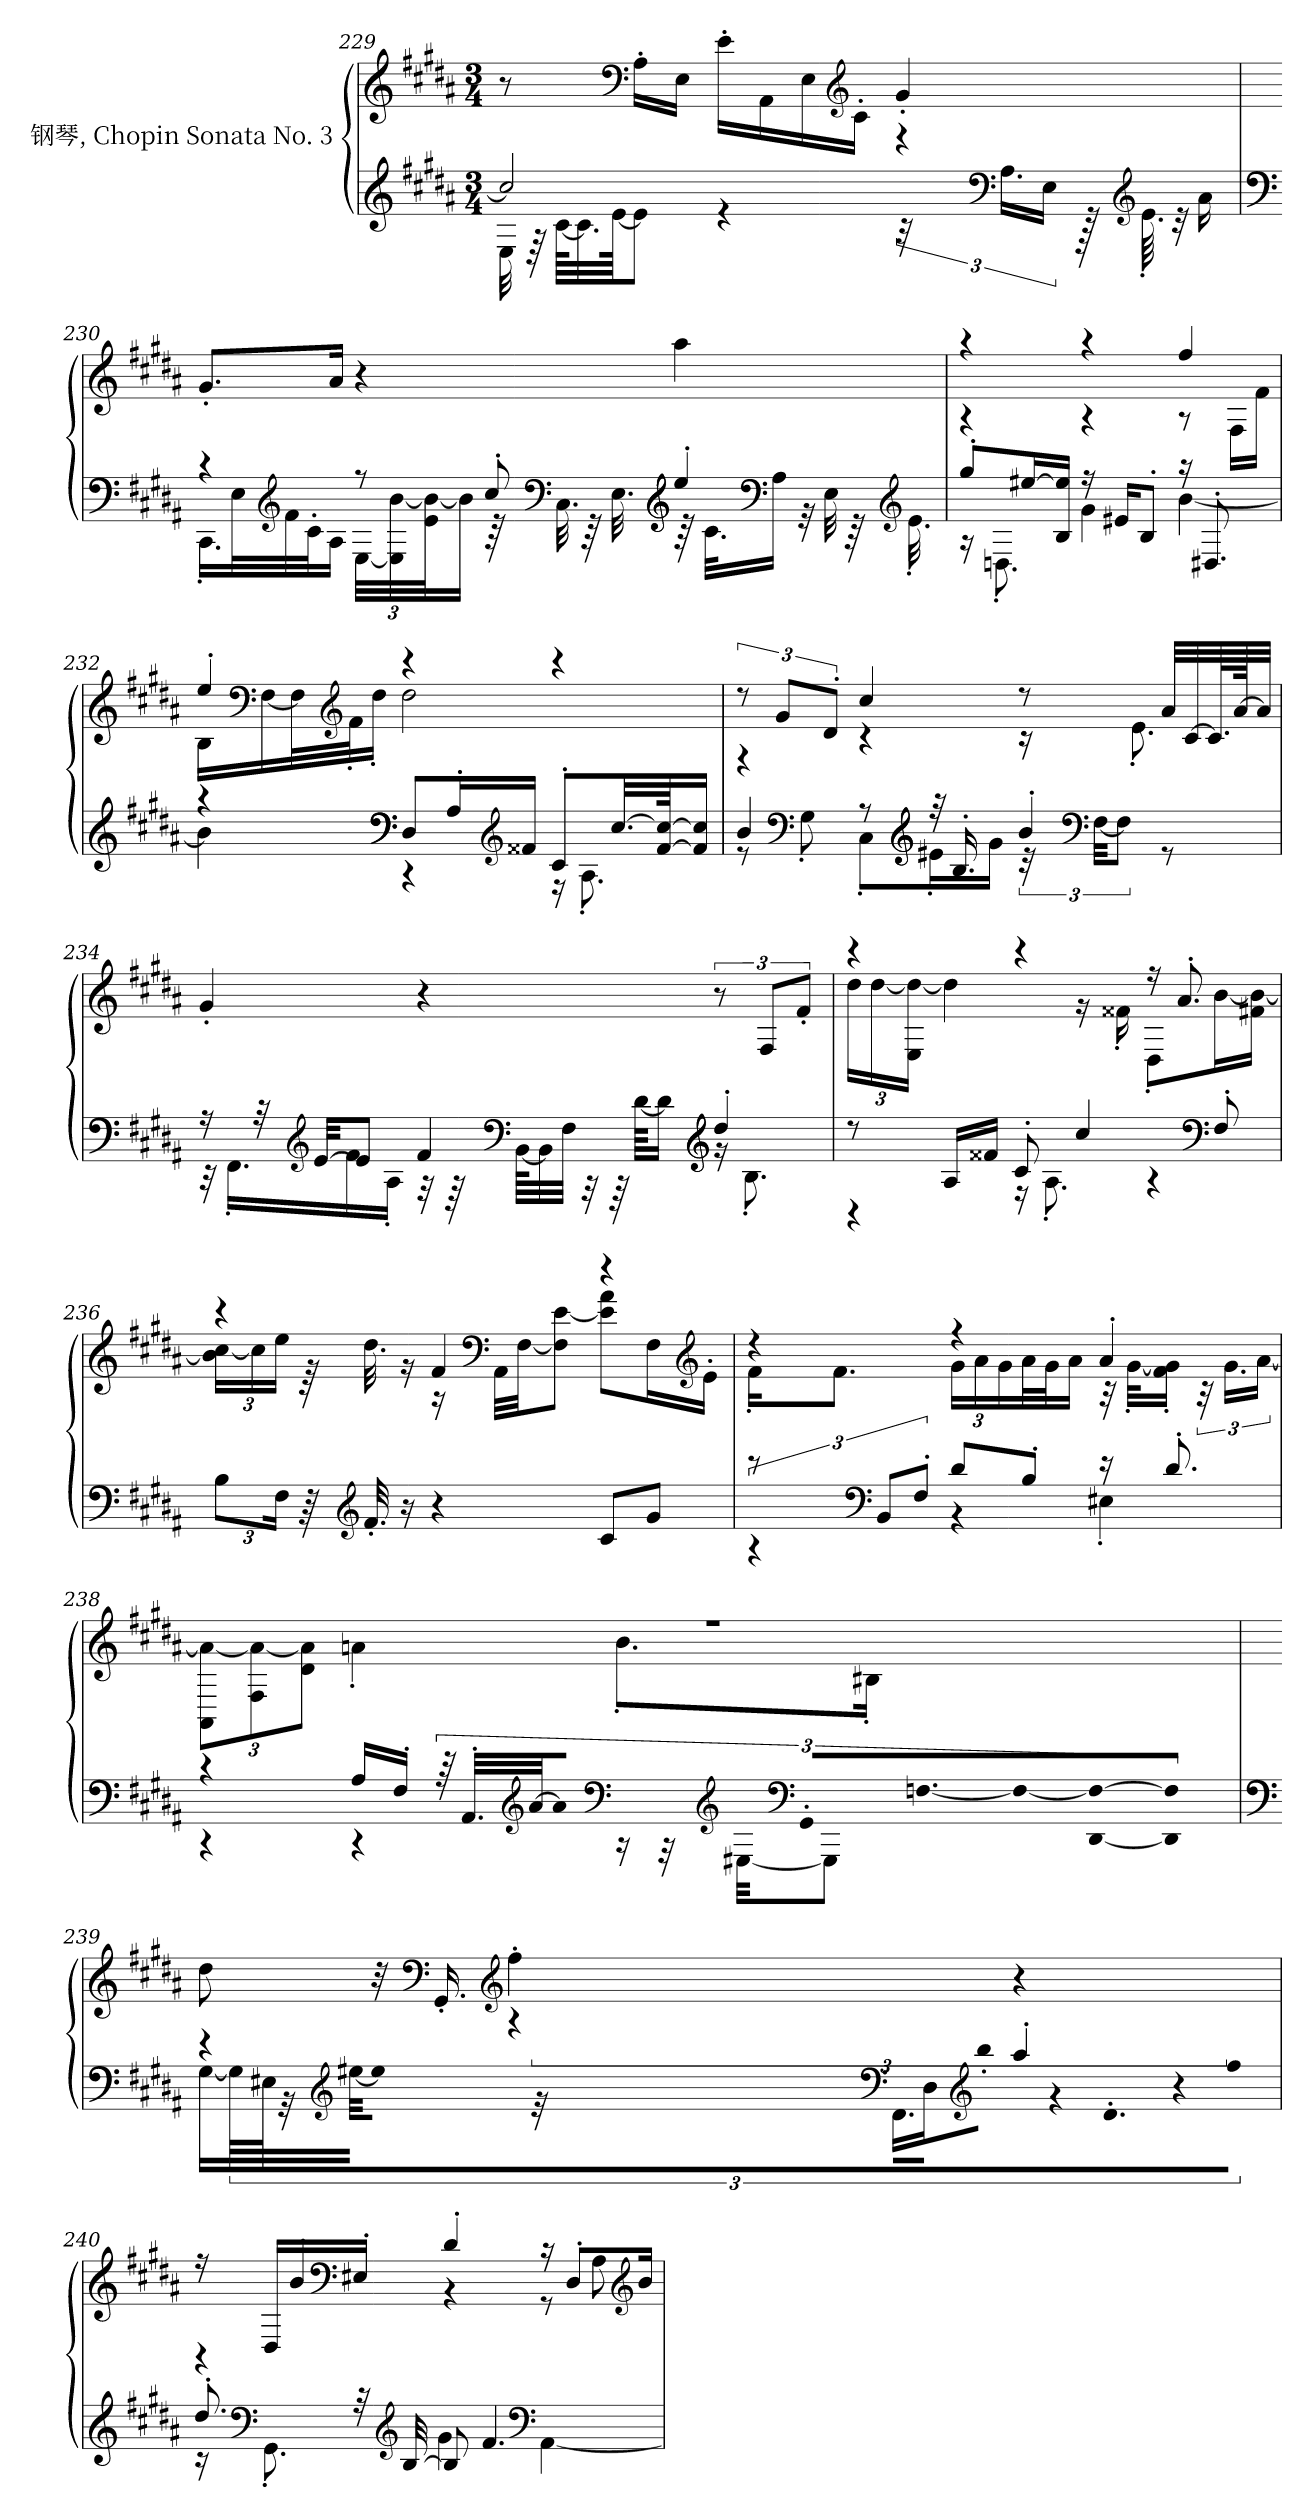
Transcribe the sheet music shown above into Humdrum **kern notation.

**kern	**kern
*part1	*part1
*staff2	*staff1
*I"钢琴, Chopin Sonata No. 3	*
*clefG2	*clefG2
*k[f#c#g#d#a#]	*k[f#c#g#d#a#]
*M3/4	*M3/4
=229	=229
*^	*
2cc#/]	32E\	8r
.	64r	.
.	[64c#\KLLL	.
.	32.c#\]	.
.	[64e\JJK	.
*	*	*clefF4
.	8e\J]	16A#'\LL
.	.	16E\JJ
.	4r	16e'\LL
.	.	16AA#\
.	.	16E\
*	*	*clefG2
.	.	16c#'\JJ
4r	48r	4g#'/
*clefF4	*	*
.	24.A#\LL	.
.	24E\JJ	.
.	128r	.
*clefG2	*	*
.	64.e'\	.
.	32r	.
.	16a#\	.
!!LO:LB:g=z
=230	=230	=230
*clefF4	*	*
4r	16.CC#'\LL	8.g#'/L
.	32E\L	.
*clefG2	*	*
.	32f#\	.
.	32c#'\J	.
.	16A#\JJ	16a#/Jk
*	*Xbrackettup	*
8r	[48E\LLL	4r
.	48E\] [48b\	.
.	48e\ 48b\_J	.
.	16b\JJ]	.
8cc#'/	64r	.
*clefF4	*	*
.	32.C#\	.
.	64r	.
.	32.E\	.
*clefG2	*	*
4ee'/	64r	4aa#\
.	32.c#\KLL	.
*clefF4	*	*
.	16A#\JJ	.
.	32r	.
.	32E\	.
.	64r	.
*clefG2	*	*
.	32.e'\	.
!!LO:PB:g=z
=231	=231	=231
*	*	*^
8gg#'/L	16r	4r	4r
.	8.Dn'\	.	.
[16ee#X/L	.	.	.
16B/ 16ee#/]JJ	.	.	.
16r	4g#\	4r	4r
16e#X/KL	.	.	.
8B'/J	.	.	.
16r	[4b\	4ff#/	8r
8.D#X'/	.	.	.
.	.	.	16F#\LL
.	.	.	16f#\JJ
=232	=232	=232	=232
4r	4b\]	4ee'/	16B\LL
*	*	*clefF4	*
.	.	.	[16F#\
.	.	.	32F#\L]
*	*	*clefG2	*
.	.	.	32f#'\J
.	.	.	16dd#'\JJ
*clefF4	*	*	*
8D#/L	4r	4r	2dd#\
16A#'/L	.	.	.
*clefG2	*	*	*
16f##X/JJ	.	.	.
8c#'/L	16r	4r	.
.	8.A#'\	.	.
[32.cc#/LL	.	.	.
[64f##/ 64cc#/_JK	.	.	.
16f##/] 16cc#/]JJ	.	.	.
!!LO:LB:g=z	!!
=233	=233	=233	=233
4b/	8r	12r	4r
.	.	12g#/L	.
*clefF4	*	*	*
.	8G#'\	.	.
.	.	12d#'/J	.
8r	8C#'\L	4cc#/	4r
*clefG2	*	*	*
32r	16e#X'\L	.	.
16.B'/	.	.	.
.	16g#\JJ	.	.
*	*brackettup	*	*
4b'/	48r	8r	16r
*clefF4	*	*	*
.	[48F#\KKL	.	.
.	12F#\J]	.	.
.	.	.	8.e'\
.	8r	32a#/LLL	.
.	.	[32c#/	.
.	.	64.c#/L]	.
.	.	[128a#/JK	.
.	.	32a#/JJJ]	.
*	*	*v	*v
!!LO:LB:g=z
=234	=234	=234
16r	32r	4g#'/
.	16.FF#'\LL	.
32r	.	.
*clefG2	*	*
[32e/KKL	.	.
8e/J]	16f#\	.
.	16A#'\JJ	.
4f#/	32r	4r
.	64r	.
*clefF4	*	*
.	[64BB\KLLL	.
.	32BB\]	.
.	32F#\JJJ	.
.	32r	.
.	64r	.
.	[64d#\KKLL	.
.	16d#\JJ]	.
*clefG2	*	*
4dd#'/	16r	12r
.	8.B'\	.
.	.	12F#/L
.	.	12f#'/J
!!LO:LB:g=z
=235	=235	=235
*	*	*^
*	*	*	*Xbrackettup
8r	4r	4r	24dd#\LL
.	.	.	[24dd#\
.	.	.	24E\ 24dd#\_JJ
16A#/LL	.	.	4dd#\]
16f##X/JJ	.	.	.
8c#'/	16r	4r	.
.	8.A#'\	.	.
4cc#/	.	.	16r
.	.	.	16f##X'\
.	4r	16r	8D#'\L
.	.	8.a#'/	.
*clefF4	*	*	*
8F#'/	.	.	[16b\L
.	.	.	16f#X\ 16b\_JJ
*v	*v	*	*
=236	=236	=236
*Xbrackettup	*	*
12B\L	4r	24b\] [24cc#\LL
.	.	24cc#\]
24F#\Jk	.	24ee\JJ
64r	.	64r
*clefG2	*	*
32.f#'/	.	32.dd#\
16r	.	16r
4r	4f#/	16r
*	*clefF4	*
.	.	32AA#\LLL
.	.	[32F#\JJ
.	.	8F#\] [8e\J
8c#/L	4r	8e\] 8a#\L
8g#/J	.	16F#\L
*	*clefG2	*
.	.	16e'\JJ
!!LO:LB:g=z	!!
=237	=237	=237
*brackettup	*	*
*^	*	*
12r	4r	4r	16f#'\KL
.	.	.	8.f#\J
*clefF4	*	*	*
12BB/L	.	.	.
12F#'/J	.	.	.
8d#/L	4r	4r	24g#\LL
.	.	.	24a#\
.	.	.	24g#\
8B'/J	.	.	32a#\L
.	.	.	32g#\J
.	.	.	16a#\JJ
16r	4E#X'\	4a#'/	32r
.	.	.	[32g#'\KLL
8.d#'/	.	.	16f#\' 16g#\]'JJ
*	*	*	*brackettup
.	.	.	48r
.	.	.	24.g#\LL
.	.	.	[24a#\JJ
!!LO:LB:g=z	!!
=238	=238	=238	=238
*	*	*	*Xbrackettup
4r	4r	2.r	12AA#\ 12a#\_L
.	.	.	12F#\ 12a#\_
.	.	.	12d#\ 12a#\]J
16A#/LL	4r	.	4an'\
16F#'/JJ	.	.	.
96r	.	.	.
48.AA#'/LLL	.	.	.
*clefG2	*	*	*
[48a#/J	.	.	.
16a#/JJ]	.	.	.
*clefF4	*	*	*
8GG#'/L	16r	.	8.b'\L
.	32r	.	.
*clefG2	*	*	*
.	[32E#X\KKL	.	.
[32.ddn/LL	8E#\J]	.	.
128dd/LL_	.	.	.
[128B/ 128dd/_JJJ	.	.	.
16B/] 16dd/]JJ	.	.	16B#X'\Jk
*	*	*v	*v
!!LO:PB:g=z
=239	=239	=239
*clefF4	*	*
4r	[16G#\LL	8dd#\
.	96G#\LL]	.
.	96E#X\JJJJ	.
.	48r	.
*clefG2	*	*
.	[48ee#X\KKL	.
.	8ee#\J]	32r
*	*	*clefF4
.	.	16.GG#'/
*	*	*clefG2
4r	48r	4ff#'\
*clefF4	*	*
.	24.FF#\LL	.
.	24D#\J	.
*clefG2	*	*
.	8bb'\J	.
4aa#'/	64r	4r
.	32.d#'\	.
.	16r	.
.	8ff#\	.
!!LO:LB:g=z
=240	=240	=240
*	*	*^
8.dd#'/	16r	16r	4r
*clefF4	*	*	*
.	8.GG#'\	16D#/LL	.
.	.	16b'/	.
*	*	*clefF4	*
32r	.	16E#X'/JJ	.
*clefG2	*	*	*
[32B/	.	.	.
8B/]	4g#\	4d#'/	4r
4.f#/	.	.	.
*clefF4	*	*	*
.	[4AA#\	16r	8r
.	.	8D#'/L	.
.	.	.	8A#\
*	*	*clefG2	*
.	.	16b/Jk	.
*v	*v	*	*
*	*v	*v
=	=
*-	*-
